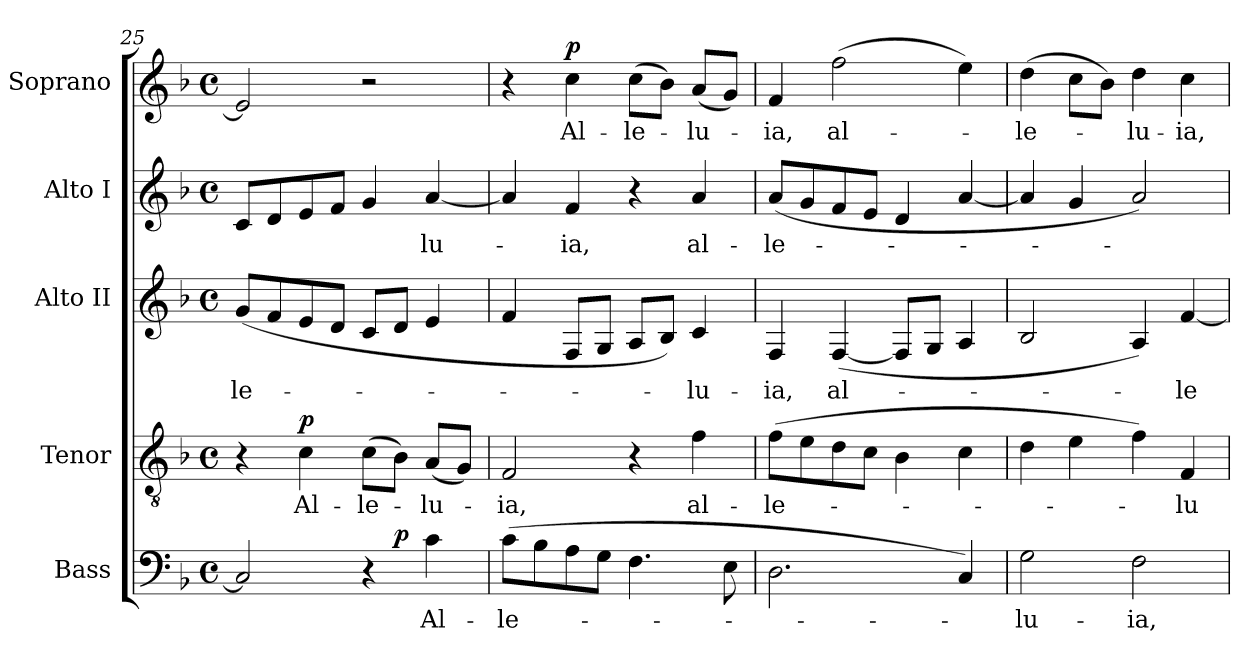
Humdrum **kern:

**kern	**text	**dynam	**kern	**text	**dynam	**kern	**text	**kern	**text	**kern	**text	**dynam
*part5	*part5	*part5	*part4	*part4	*part4	*part3	*part3	*part2	*part2	*part1	*part1	*part1
*staff5	*staff5	*staff5	*staff4	*staff4	*staff4	*staff3	*staff3	*staff2	*staff2	*staff1	*staff1	*staff1
*I"Bass	*	*	*I"Tenor	*	*	*I"Alto II	*	*I"Alto I	*	*I"Soprano	*	*
*I'B.	*	*	*I'T.	*	*	*I'A2.	*	*I'A1.	*	*I'S.	*	*
*clefF4	*	*	*clefGv2	*	*	*clefG2	*	*clefG2	*	*clefG2	*	*
*	*	*	*ITrd7c12	*	*	*	*	*	*	*	*	*
*k[b-]	*	*	*k[b-]	*	*	*k[b-]	*	*k[b-]	*	*k[b-]	*	*
*F:	*	*	*F:	*	*	*F:	*	*F:	*	*F:	*	*
*M4/4	*	*	*M4/4	*	*	*M4/4	*	*M4/4	*	*M4/4	*	*
*met(c)	*	*	*met(c)	*	*	*met(c)	*	*met(c)	*	*met(c)	*	*
=25	=25	=25	=25	=25	=25	=25	=25	=25	=25	=25	=25	=25
!	!	!	!	!	!	!	!LO:LY:b:color=#000000	!	!	!	!	!
*^	*	*	*	*	*	*	*	*	*	*	*	*
2Ci/]	2ryy	.	.	4r	.	.	(8gi/L	-le-	8ci/L	.	2ei/]	.	.
.	.	.	.	.	.	.	8fi/	.	8di/	.	.	.	.
!	!	!	!	!	!LO:LY:b:color=#000000	!	!	!	!	!	!	!	!
.	.	.	.	4Ci\	Al-	p	8ei/	.	8ei/	.	.	.	.
.	.	.	.	.	.	.	8di/J	.	8fi/J	.	.	.	.
!	!	!	!	!	!LO:LY:b:color=#000000	!	!	!	!	!	!	!	!
4r	8ryy	.	.	(8Ci\L	-le-	.	8ci/L	.	4gi/	.	2r	.	.
.	4.ryy	.	p	8BB-i\J)	.	.	8di/J	.	.	.	.	.	.
!	!	!LO:LY:b:color=#000000	!	!	!	!	!	!	!	!	!	!	!
!	!	!	!	!	!LO:LY:b:color=#000000	!	!	!	!	!	!	!	!
!	!	!	!	!	!	!	!	!	!	!LO:LY:b:color=#000000	!	!	!
4ci\	.	Al-	.	(8AAi/L	-lu-	.	4ei/	.	[<4ai/	-lu-	.	.	.
.	.	.	.	8GGi/J)	.	.	.	.	.	.	.	.	.
*v	*v	*	*	*	*	*	*	*	*	*	*	*	*
=26	=26	=26	=26	=26	=26	=26	=26	=26	=26	=26	=26	=26
*^	*	*	*	*	*	*	*	*	*	*	*	*
!	!	!LO:LY:b:color=#000000	!	!	!	!	!	!	!	!	!	!	!
*v	*v	*	*	*	*	*	*	*	*	*	*	*	*
*^	*	*	*	*	*	*	*	*	*	*	*	*
!	!	!	!	!	!LO:LY:b:color=#000000	!	!	!	!	!	!	!	!
*v	*v	*	*	*	*	*	*	*	*	*	*	*	*
(8ci\L	-le-	.	2FFi/	-ia,	.	4fi/	.	4ai/]	.	4r	.	.
8B-i\	.	.	.	.	.	.	.	.	.	.	.	.
!	!	!	!	!	!	!	!	!	!LO:LY:b:color=#000000	!	!	!
!	!	!	!	!	!	!	!	!	!	!	!LO:LY:b:color=#000000	!
8Ai\	.	.	.	.	.	8Fi/L	.	4fi/	-ia,	4cci\	Al-	p
8Gi\J	.	.	.	.	.	8Gi/J	.	.	.	.	.	.
!	!	!	!	!	!	!	!	!	!	!	!LO:LY:b:color=#000000	!
4.Fi\	.	.	4r	.	.	8Ai/L	.	4r	.	(8cci\L	-le-	.
.	.	.	.	.	.	8B-i/J)	.	.	.	8b-i\J)	.	.
!	!	!	!	!LO:LY:b:color=#000000	!	!	!	!	!	!	!	!
!	!	!	!	!	!	!	!LO:LY:b:color=#000000	!	!	!	!	!
!	!	!	!	!	!	!	!	!	!LO:LY:b:color=#000000	!	!	!
!	!	!	!	!	!	!	!	!	!	!	!LO:LY:b:color=#000000	!
.	.	.	4Fi\	al-	.	4ci/	-lu-	4ai/	al-	(8ai/L	-lu-	.
8Ei\	.	.	.	.	.	.	.	.	.	8gi/J)	.	.
=27	=27	=27	=27	=27	=27	=27	=27	=27	=27	=27	=27	=27
!	!	!	!	!LO:LY:b:color=#000000	!	!	!	!	!	!	!	!
!	!	!	!	!	!	!	!LO:LY:b:color=#000000	!	!	!	!	!
!	!	!	!	!	!	!	!	!	!LO:LY:b:color=#000000	!	!	!
!	!	!	!	!	!	!	!	!	!	!	!LO:LY:b:color=#000000	!
2.Di\	.	.	(8Fi\L	-le-	.	4Fi/	-ia,	(8ai/L	-le-	4fi/	-ia,	.
.	.	.	8Ei\	.	.	.	.	8gi/	.	.	.	.
!	!	!	!	!	!	!	!LO:LY:b:color=#000000	!	!	!	!	!
!	!	!	!	!	!	!	!	!	!	!	!LO:LY:b:color=#000000	!
.	.	.	8Di\	.	.	([<4Fi/	al-	8fi/	.	(2ffi\	al-	.
.	.	.	8Ci\J	.	.	.	.	8ei/J	.	.	.	.
.	.	.	4BB-i\	.	.	8Fi/L]	.	4di/	.	.	.	.
.	.	.	.	.	.	8Gi/J	.	.	.	.	.	.
4Ci/)	.	.	4Ci\	.	.	4Ai/	.	[<4ai/	.	4eei\)	.	.
=28	=28	=28	=28	=28	=28	=28	=28	=28	=28	=28	=28	=28
!	!LO:LY:b:color=#000000	!	!	!	!	!	!	!	!	!	!	!
!	!	!	!	!	!	!	!	!	!	!	!LO:LY:b:color=#000000	!
2Gi\	-lu-	.	4Di\	.	.	2B-i/	.	4ai/]	.	(4ddi\	-le-	.
.	.	.	4Ei\	.	.	.	.	4gi/	.	8cci\L	.	.
.	.	.	.	.	.	.	.	.	.	8b-i\J)	.	.
!	!LO:LY:b:color=#000000	!	!	!	!	!	!	!	!	!	!	!
!	!	!	!	!	!	!	!	!	!	!	!LO:LY:b:color=#000000	!
2Fi\	-ia,	.	4Fi\)	.	.	4Ai/)	.	2ai/)	.	4ddi\	-lu-	.
!	!	!	!	!LO:LY:b:color=#000000	!	!	!	!	!	!	!	!
!	!	!	!	!	!	!	!LO:LY:b:color=#000000	!	!	!	!	!
!	!	!	!	!	!	!	!	!	!	!	!LO:LY:b:color=#000000	!
.	.	.	4FFi/	-lu-	.	[<4fi/	-le-	.	.	4cci\	-ia,	.
=	=	=	=	=	=	=	=	=	=	=	=	=
*-	*-	*-	*-	*-	*-	*-	*-	*-	*-	*-	*-	*-
